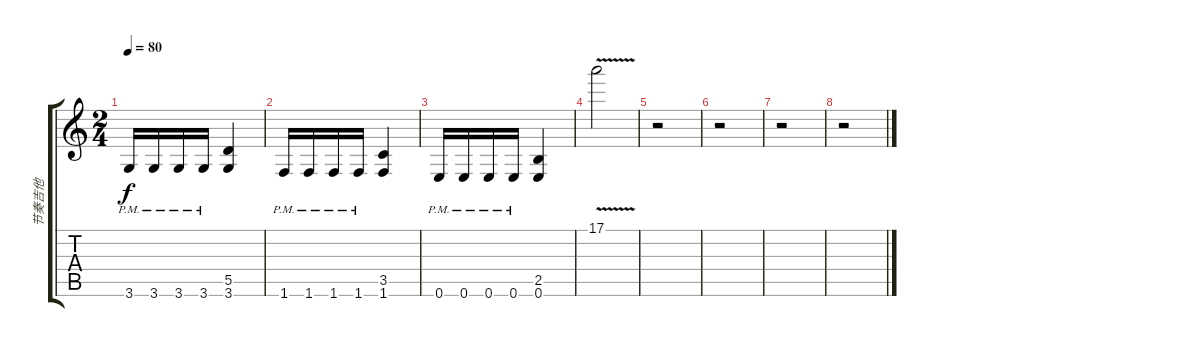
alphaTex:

\track ("节奏吉他" "节奏吉他") {instrument electricguitarjazz}
\staff {score tabs}
\tuning (E4 B3 G3 D3 A2 E2) {hide}
\ts (2 4)
\tempo 80
\clef g2
\ks c
3.6{pm}.16{dy f} 3.6{pm}.16 3.6{pm}.16 3.6{pm}.16 (5.5 3.6).4 |
1.6{pm}.16 1.6{pm}.16 1.6{pm}.16 1.6{pm}.16 (3.5 1.6).4 |
0.6{pm}.16 0.6{pm}.16 0.6{pm}.16 0.6{pm}.16 (2.5 0.6).4 |
17.1{v}.2 |
r.2 |
r.2 |
r.2 |
r.2
